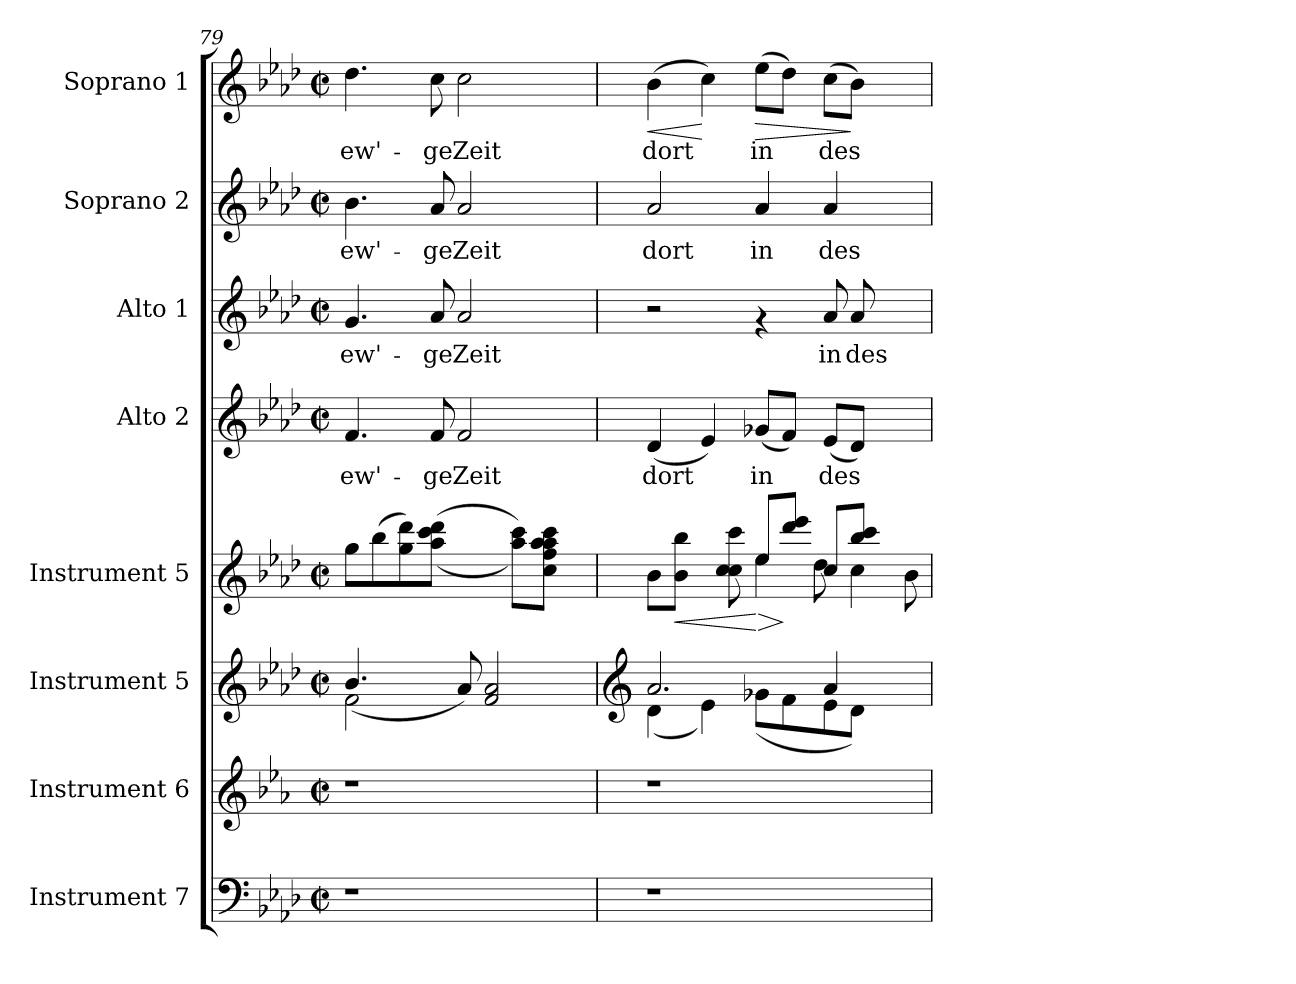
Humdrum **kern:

**kern	**kern	**kern	**kern	**dynam	**kern	**text	**kern	**text	**kern	**text	**kern	**text	**dynam
*part8	*part7	*part6	*part5	*part5	*part4	*part4	*part3	*part3	*part2	*part2	*part1	*part1	*part1
*staff8	*staff7	*staff6	*staff5	*staff5	*staff4	*staff4	*staff3	*staff3	*staff2	*staff2	*staff1	*staff1	*staff1
*I"Instrument 7	*I"Instrument 6	*I"Instrument 5	*I"Instrument 5	*	*I"Alto 2	*	*I"Alto 1	*	*I"Soprano 2	*	*I"Soprano 1	*	*
*clefF4	*clefG2	*clefG2	*clefG2	*	*clefG2	*	*clefG2	*	*clefG2	*	*clefG2	*	*
*k[b-e-a-d-]	*k[b-e-a-]	*k[b-e-a-d-]	*k[b-e-a-d-]	*	*k[b-e-a-d-]	*	*k[b-e-a-d-]	*	*k[b-e-a-d-]	*	*k[b-e-a-d-]	*	*
*A-:	*E-:	*A-:	*A-:	*	*A-:	*	*A-:	*	*A-:	*	*A-:	*	*
*M2/2	*M2/2	*M2/2	*M2/2	*	*M2/2	*	*M2/2	*	*M2/2	*	*M2/2	*	*
*met(c|)	*met(c|)	*met(c|)	*met(c|)	*	*met(c|)	*	*met(c|)	*	*met(c|)	*	*met(c|)	*	*
=79	=79	=79	=79	=79	=79	=79	=79	=79	=79	=79	=79	=79	=79
*	*	*^	*	*	*	*	*	*	*	*	*	*	*
!	!	!	!	!	!	!	!LO:LY:b:cj	!	!LO:LY:b:cj	!	!LO:LY:b:cj	!	!LO:LY:b:cj	!
1r	1r	2f\	(>4.b-/	8gg\L	.	4.f/	ew'-	4.g/	ew'-	4.b-\	ew'-	4.dd-\	ew'-	.
.	.	.	.	(<8bb-\	.	.	.	.	.	.	.	.	.	.
.	.	.	.	8ddd-\ 8gg\)	.	.	.	.	.	.	.	.	.	.
!	!	!	!	!	!	!	!LO:LY:b:cj	!	!LO:LY:b:cj	!	!LO:LY:b:cj	!	!LO:LY:b:cj	!
.	.	.	2.ryy	(>(>8ddd-\ 8aa-\ 8ccc\J	.	8f/	-ge	8a-/	-ge	8a-/	-ge	8cc\	-ge	.
!	!	!	!	!	!	!	!LO:LY:b:cj	!	!LO:LY:b:cj	!	!LO:LY:b:cj	!	!LO:LY:b:cj	!
.	.	8a-/)	.	4ryy	.	2f/	Zeit	2a-/	Zeit	2a-/	Zeit	2cc\	Zeit	.
.	.	2a-/ 2f/	.	.	.	.	.	.	.	.	.	.	.	.
.	.	.	.	8aa-\ 8ccc\L))	.	.	.	.	.	.	.	.	.	.
.	.	.	.	(<8ccc\ 8aa-\ 8ff\ 8cc\ 8aa-\J	.	.	.	.	.	.	.	.	.	.
8ryy	8ryy	.	.	8ryy	.	8ryy	.	8ryy	.	8ryy	.	8ryy	.	.
!!LO:PB:g=z
=80	=80	=80	=80	=80	=80	=80	=80	=80	=80	=80	=80	=80	=80	=80
*	*	*clefG2	*	*	*	*	*	*	*	*	*	*	*	*
*	*	*	*	*^	*	*	*	*	*	*	*	*	*	*
!	!	!	!	!	!	!	!	!LO:LY:b:cj	!	!	!	!LO:LY:b:cj	!	!LO:LY:b:cj	!LO:HP:b
1r	1r	2.a-/	(<4d-\	8b-\L	2ryy	.	(<4d-/	dort	2r	.	2a-/	dort	(>4b-\	dort	<
!	!	!	!	!	!	!LO:HP:b	!	!	!	!	!	!	!	!	!
.	.	.	.	8bb-\ 8b-\J	.	<	.	.	.	.	.	.	.	.	.
!	!	!	!	!	!	!	!	!LO:LY:b:cj	!	!	!	!	!	!LO:LY:b:cj	!
.	.	.	4e-\)	8ryy	.	.	4e-/)	.	.	.	.	.	4cc\)	.	[
.	.	.	.	8ccc\ 8cc\ 8cc\	.	.	.	.	.	.	.	.	.	.	.
!	!	!	!	!	!	!LO:HP:n=1:b	!	!LO:LY:b:cj	!	!	!	!LO:LY:b:cj	!	!LO:LY:b:cj	!LO:HP:b
.	.	.	(<8g-X\L	8ee-/L	4ee-\	[ >	(<8g-X/L	in	4rf	.	4a-/	in	(>8ee-\L	in	>
!	!	!	!	!	!	!	!	!LO:LY:b:cj	!	!	!	!	!	!LO:LY:b:cj	!
.	.	.	8f\	8eee-/ 8ddd-/J	.	]	8f/J)	.	.	.	.	.	8dd-\J)	.	.
!	!	!	!	!	!	!	!	!LO:LY:b:cj	!	!LO:LY:b:cj	!	!LO:LY:b:cj	!	!LO:LY:b:cj	!
.	.	4a-/	8e-\	8cc/L	8dd-\	.	(<8e-/L	des	8a-/	in	4a-/	des	(>8cc\L	des	.
!	!	!	!	!	!	!	!	!LO:LY:b:cj	!	!LO:LY:b:cj	!	!	!	!LO:LY:b:cj	!
.	.	.	8d-\J)	8ccc/ 8bb-/J	4cc\	.	8d-/J)	.	8a-/	des	.	.	8b-\J)	.	]
4ryy	4ryy	4ryy	4ryy	4ryy	.	.	4ryy	.	4ryy	.	4ryy	.	4ryy	.	.
.	.	.	.	.	8b-\	.	.	.	.	.	.	.	.	.	.
*	*	*v	*v	*	*	*	*	*	*	*	*	*	*	*	*
*	*	*	*v	*v	*	*	*	*	*	*	*	*	*	*
=	=	=	=	=	=	=	=	=	=	=	=	=	=
*-	*-	*-	*-	*-	*-	*-	*-	*-	*-	*-	*-	*-	*-
